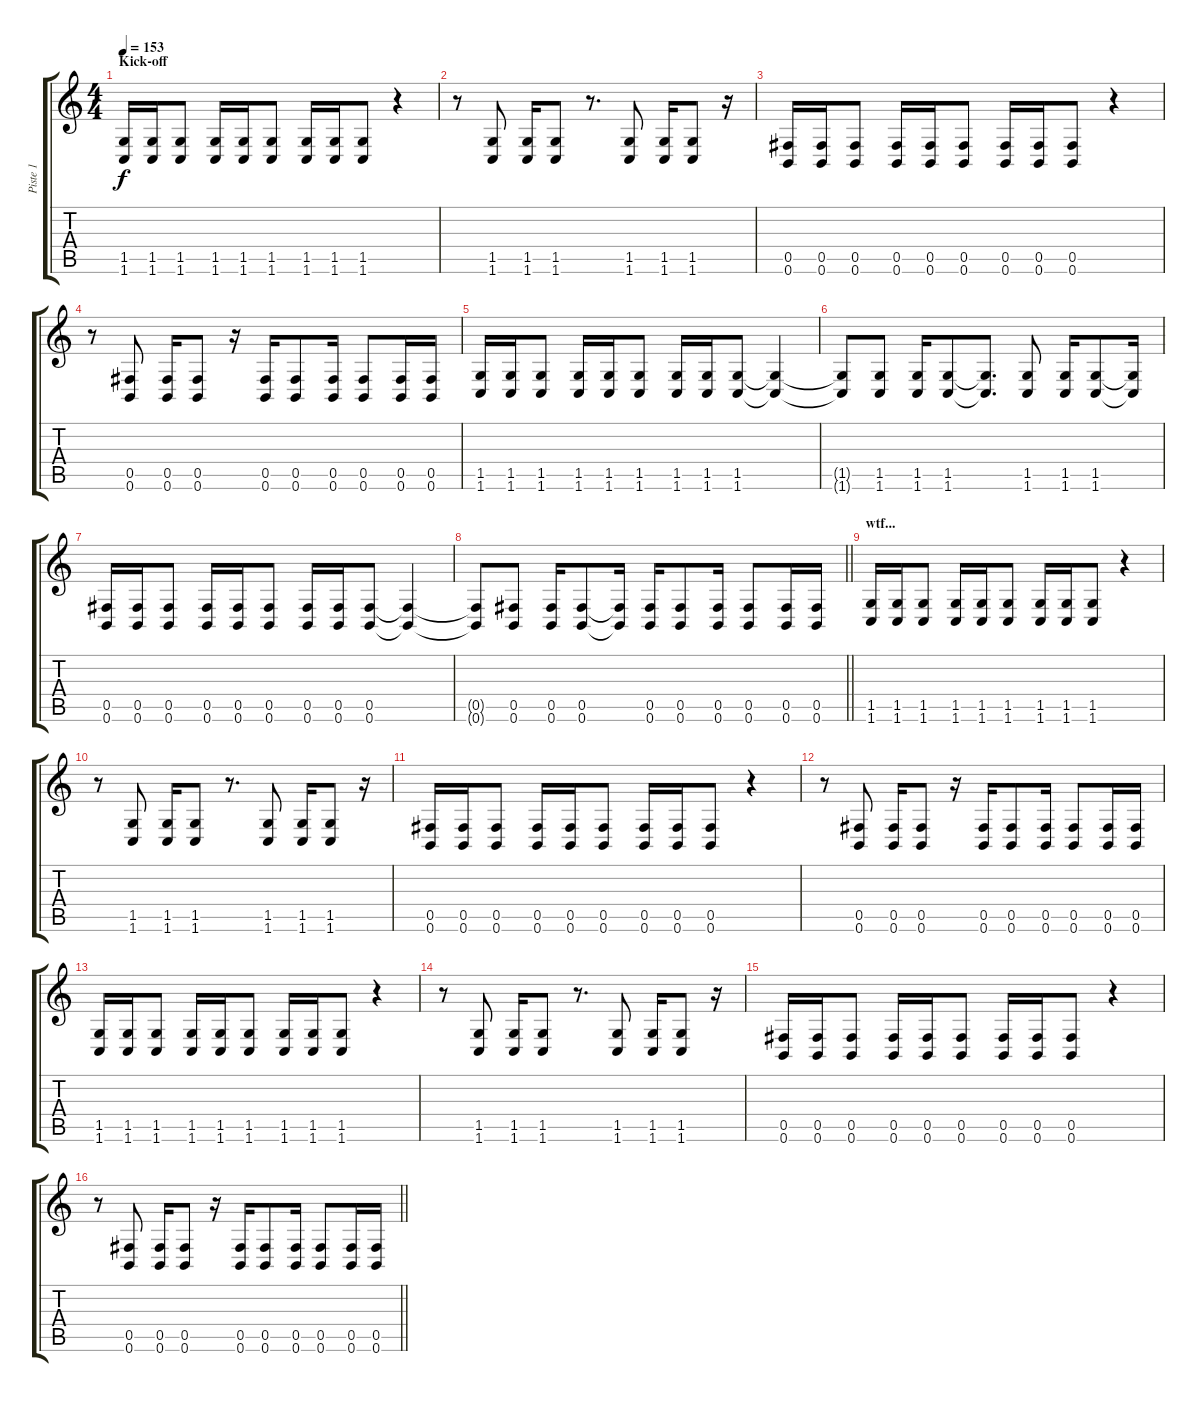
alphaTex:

\track ("Piste 1" "Piste 1") {instrument distortionguitar}
\staff {score tabs}
\tuning (Db4 Ab3 E3 B2 Gb2 B1) {hide}
\ts (4 4)
\section ("" "Kick-off")
\tempo 153
\clef g2
\ks c
(1.5 1.6).16{dy f balance 0} (1.5 1.6).16 (1.5 1.6).8 (1.5 1.6).16 (1.5 1.6).16 (1.5 1.6).8 (1.5 1.6).16 (1.5 1.6).16 (1.5 1.6).8 r.4 |
r.8 (1.5 1.6).8 (1.5 1.6).16 (1.5 1.6).8 r.8{d} (1.5 1.6).8 (1.5 1.6).16 (1.5 1.6).8 r.16 |
(0.5 0.6).16 (0.5 0.6).16 (0.5 0.6).8 (0.5 0.6).16 (0.5 0.6).16 (0.5 0.6).8 (0.5 0.6).16 (0.5 0.6).16 (0.5 0.6).8 r.4 |
r.8 (0.5 0.6).8 (0.5 0.6).16 (0.5 0.6).8 r.16 (0.5 0.6).16 (0.5 0.6).8 (0.5 0.6).16 (0.5 0.6).8 (0.5 0.6).16 (0.5 0.6).16 |
(1.5 1.6).16 (1.5 1.6).16 (1.5 1.6).8 (1.5 1.6).16 (1.5 1.6).16 (1.5 1.6).8 (1.5 1.6).16 (1.5 1.6).16 (1.5 1.6).8 (1.5{t} 1.6{t}).4 |
(1.5{t} 1.6{t}).8 (1.5 1.6).8 (1.5 1.6).16 (1.5 1.6).8 (1.5{t} 1.6{t}).8{d} (1.5 1.6).8 (1.5 1.6).16 (1.5 1.6).8 (1.5{t} 1.6{t}).16 |
(0.5 0.6).16 (0.5 0.6).16 (0.5 0.6).8 (0.5 0.6).16 (0.5 0.6).16 (0.5 0.6).8 (0.5 0.6).16 (0.5 0.6).16 (0.5 0.6).8 (0.5{t} 0.6{t}).4 |
\barLineRight lightlight
(0.5{t} 0.6{t}).8 (0.5 0.6).8 (0.5 0.6).16 (0.5 0.6).8 (0.5{t} 0.6{t}).16 (0.5 0.6).16 (0.5 0.6).8 (0.5 0.6).16 (0.5 0.6).8 (0.5 0.6).16 (0.5 0.6).16 |
\section ("" "wtf...")
(1.5 1.6).16 (1.5 1.6).16 (1.5 1.6).8 (1.5 1.6).16 (1.5 1.6).16 (1.5 1.6).8 (1.5 1.6).16 (1.5 1.6).16 (1.5 1.6).8 r.4 |
r.8 (1.5 1.6).8 (1.5 1.6).16 (1.5 1.6).8 r.8{d} (1.5 1.6).8 (1.5 1.6).16 (1.5 1.6).8 r.16 |
(0.5 0.6).16 (0.5 0.6).16 (0.5 0.6).8 (0.5 0.6).16 (0.5 0.6).16 (0.5 0.6).8 (0.5 0.6).16 (0.5 0.6).16 (0.5 0.6).8 r.4 |
r.8 (0.5 0.6).8 (0.5 0.6).16 (0.5 0.6).8 r.16 (0.5 0.6).16 (0.5 0.6).8 (0.5 0.6).16 (0.5 0.6).8 (0.5 0.6).16 (0.5 0.6).16 |
(1.5 1.6).16 (1.5 1.6).16 (1.5 1.6).8 (1.5 1.6).16 (1.5 1.6).16 (1.5 1.6).8 (1.5 1.6).16 (1.5 1.6).16 (1.5 1.6).8 r.4 |
r.8 (1.5 1.6).8 (1.5 1.6).16 (1.5 1.6).8 r.8{d} (1.5 1.6).8 (1.5 1.6).16 (1.5 1.6).8 r.16 |
(0.5 0.6).16 (0.5 0.6).16 (0.5 0.6).8 (0.5 0.6).16 (0.5 0.6).16 (0.5 0.6).8 (0.5 0.6).16 (0.5 0.6).16 (0.5 0.6).8 r.4 |
\barLineRight lightlight
r.8 (0.5 0.6).8 (0.5 0.6).16 (0.5 0.6).8 r.16 (0.5 0.6).16 (0.5 0.6).8 (0.5 0.6).16 (0.5 0.6).8 (0.5 0.6).16 (0.5 0.6).16
